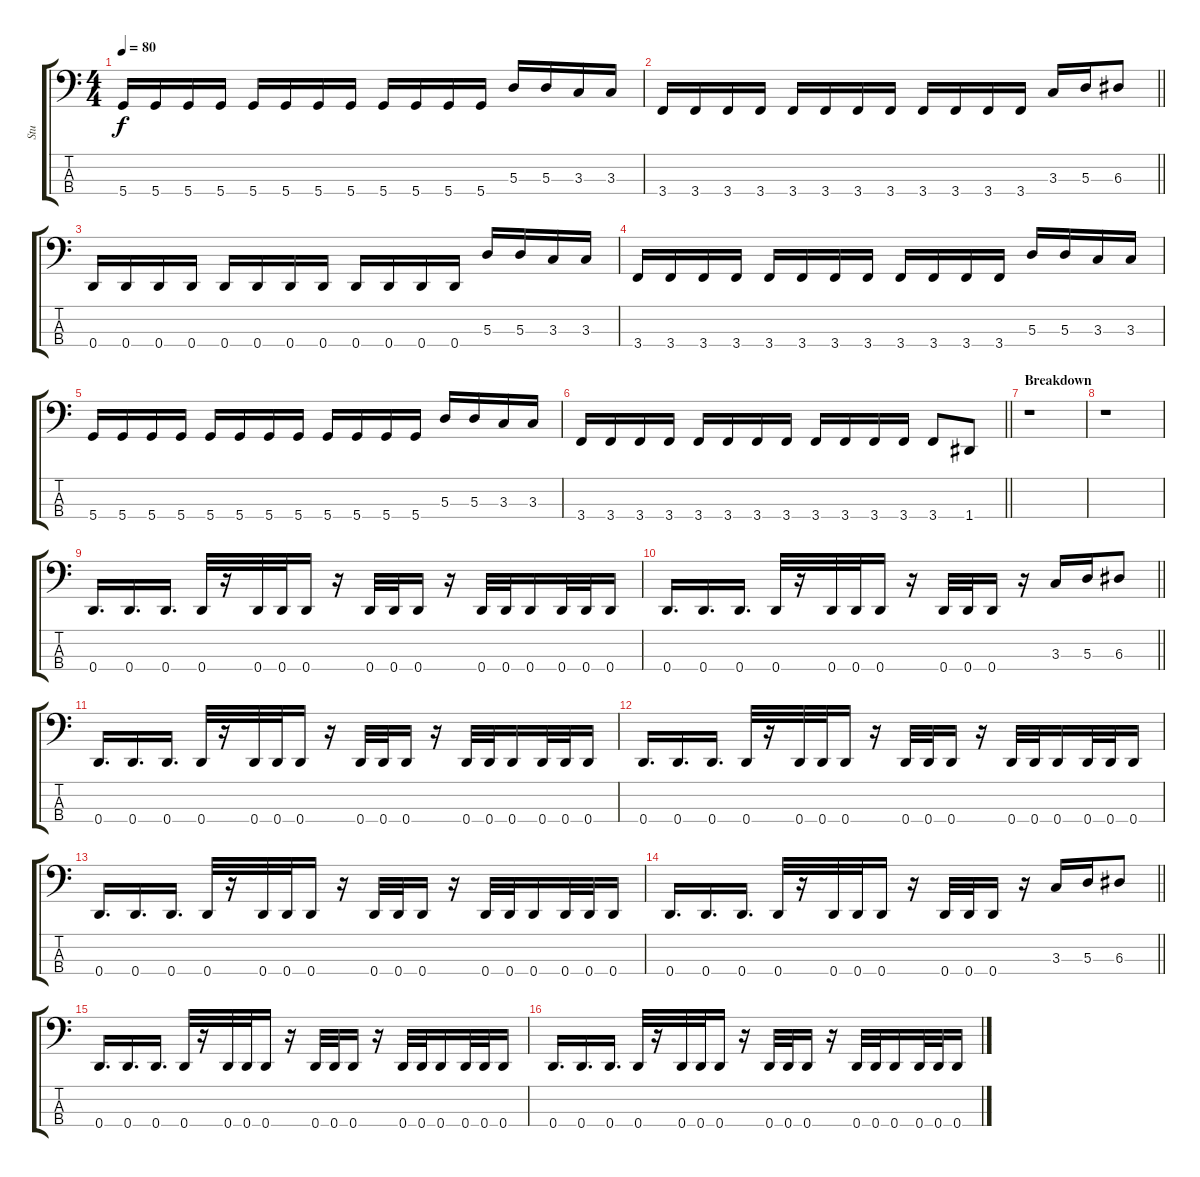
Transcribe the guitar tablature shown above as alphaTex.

\track ("Stu" "Stu") {instrument electricbasspick}
\staff {score tabs}
\tuning (G2 D2 A1 D1) {hide}
\ts (4 4)
\tempo 80
\clef f4
\ks c
5.4.16{dy f} 5.4.16 5.4.16 5.4.16 5.4.16 5.4.16 5.4.16 5.4.16 5.4.16 5.4.16 5.4.16 5.4.16 5.3.16 5.3.16 3.3.16 3.3.16 |
\barLineRight lightlight
3.4.16 3.4.16 3.4.16 3.4.16 3.4.16 3.4.16 3.4.16 3.4.16 3.4.16 3.4.16 3.4.16 3.4.16 3.3.16 5.3.16 6.3.8 |
0.4.16 0.4.16 0.4.16 0.4.16 0.4.16 0.4.16 0.4.16 0.4.16 0.4.16 0.4.16 0.4.16 0.4.16 5.3.16 5.3.16 3.3.16 3.3.16 |
3.4.16 3.4.16 3.4.16 3.4.16 3.4.16 3.4.16 3.4.16 3.4.16 3.4.16 3.4.16 3.4.16 3.4.16 5.3.16 5.3.16 3.3.16 3.3.16 |
5.4.16 5.4.16 5.4.16 5.4.16 5.4.16 5.4.16 5.4.16 5.4.16 5.4.16 5.4.16 5.4.16 5.4.16 5.3.16 5.3.16 3.3.16 3.3.16 |
\barLineRight lightlight
3.4.16 3.4.16 3.4.16 3.4.16 3.4.16 3.4.16 3.4.16 3.4.16 3.4.16 3.4.16 3.4.16 3.4.16 3.4.8 1.4.8 |
\section ("" "Breakdown")
r.1 |
r.1 |
0.4.16{d} 0.4.16{d} 0.4.16{d} 0.4.32 r.16 0.4.32 0.4.32 0.4.16 r.16 0.4.32 0.4.32 0.4.16 r.16 0.4.32 0.4.32 0.4.16 0.4.32 0.4.32 0.4.16 |
\barLineRight lightlight
0.4.16{d} 0.4.16{d} 0.4.16{d} 0.4.32 r.16 0.4.32 0.4.32 0.4.16 r.16 0.4.32 0.4.32 0.4.16 r.16 3.3.16 5.3.16 6.3.8 |
0.4.16{d} 0.4.16{d} 0.4.16{d} 0.4.32 r.16 0.4.32 0.4.32 0.4.16 r.16 0.4.32 0.4.32 0.4.16 r.16 0.4.32 0.4.32 0.4.16 0.4.32 0.4.32 0.4.16 |
0.4.16{d} 0.4.16{d} 0.4.16{d} 0.4.32 r.16 0.4.32 0.4.32 0.4.16 r.16 0.4.32 0.4.32 0.4.16 r.16 0.4.32 0.4.32 0.4.16 0.4.32 0.4.32 0.4.16 |
0.4.16{d} 0.4.16{d} 0.4.16{d} 0.4.32 r.16 0.4.32 0.4.32 0.4.16 r.16 0.4.32 0.4.32 0.4.16 r.16 0.4.32 0.4.32 0.4.16 0.4.32 0.4.32 0.4.16 |
\barLineRight lightlight
0.4.16{d} 0.4.16{d} 0.4.16{d} 0.4.32 r.16 0.4.32 0.4.32 0.4.16 r.16 0.4.32 0.4.32 0.4.16 r.16 3.3.16 5.3.16 6.3.8 |
0.4.16{d} 0.4.16{d} 0.4.16{d} 0.4.32 r.16 0.4.32 0.4.32 0.4.16 r.16 0.4.32 0.4.32 0.4.16 r.16 0.4.32 0.4.32 0.4.16 0.4.32 0.4.32 0.4.16 |
0.4.16{d} 0.4.16{d} 0.4.16{d} 0.4.32 r.16 0.4.32 0.4.32 0.4.16 r.16 0.4.32 0.4.32 0.4.16 r.16 0.4.32 0.4.32 0.4.16 0.4.32 0.4.32 0.4.16
